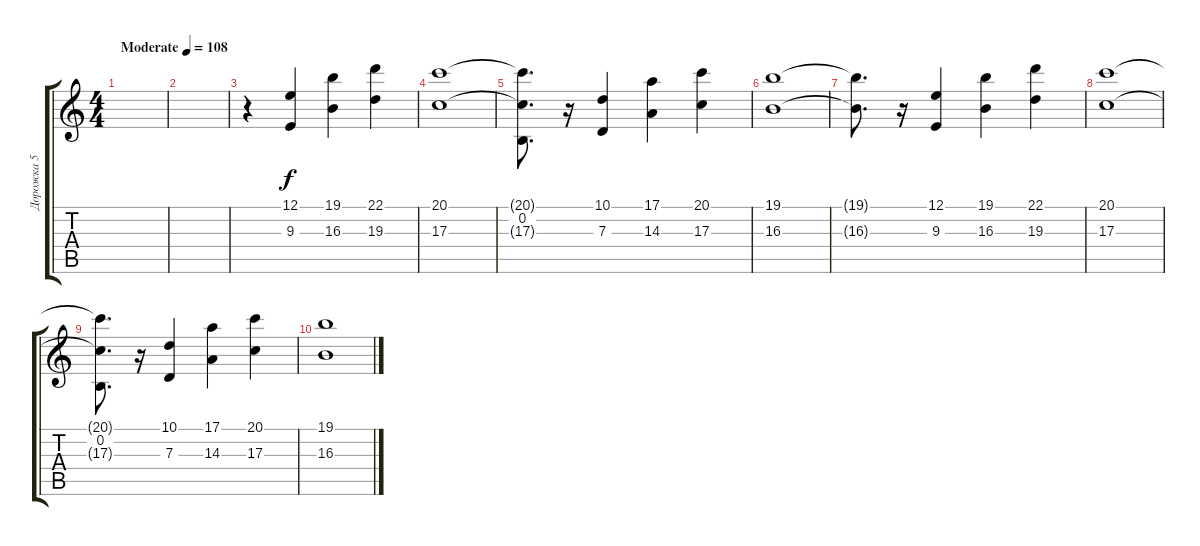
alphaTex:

\track ("Дорожка 5" "Дорожка 5") {instrument stringensemble1}
\staff {score tabs}
\tuning (E4 B3 G3 D3 A2 E2) {hide}
\ts (4 4)
\tempo (108 "Moderate")
\clef g2
\ks c
|
|
r.4 (12.1 9.3).4 (19.1 16.3).4 (22.1 19.3).4 |
(20.1 17.3).1 |
(20.1{t} 0.2 17.3{t}).8{d} r.16 (10.1 7.3).4 (17.1 14.3).4 (20.1 17.3).4 |
(19.1 16.3).1 |
(19.1{t} 16.3{t}).8{d} r.16 (12.1 9.3).4 (19.1 16.3).4 (22.1 19.3).4 |
(20.1 17.3).1 |
(20.1{t} 0.2 17.3{t}).8{d} r.16 (10.1 7.3).4 (17.1 14.3).4 (20.1 17.3).4 |
(19.1 16.3).1
